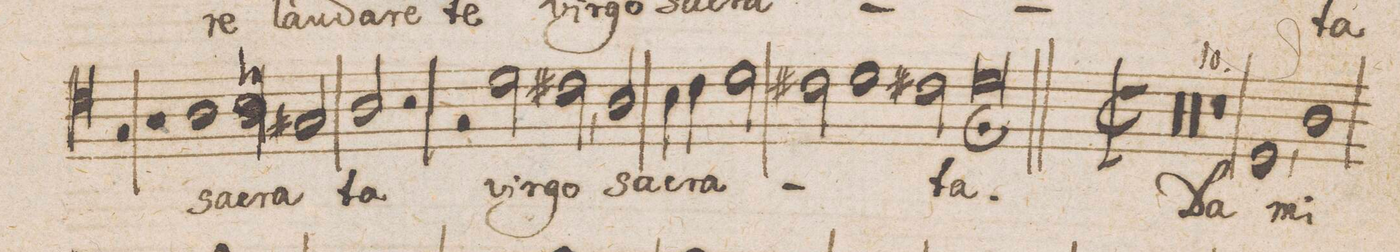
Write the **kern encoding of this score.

**kern	**text	**dynam
*I"Tenore	*	*
*clefC4	*	*
*k[]	*	*
*met(C|)	*	*
*M2/1	*	*
2r	.	.
1r	.	.
=29-	=29-	=29-
1A	sa-	.
2B/	-cra-	.
2G#X/	.	.
=30-	=30-	=30-
2A/	-ta	.
2r	.	.
2rG	.	.
2d\	vir-	.
=31-	=31-	=31-
2c#X,<\	-go	.
2A/	sa-	.
4B\	-cra-	.
4c#\	.	.
2d\	.	.
=32-	=32-	=32-
2c#X\	.	.
1d	.	.
2c#X\	-ta.	.
=33-	=33-	=33-
0d;<	.	.
=34||-	=34||-	=34||-
*M2/1	*	*
*met(C|)	*	*
*mmet(c|)	*	*
00r	.	.
=35-	=35-	=35-
=36-	=36-	=36-
00r	.	.
=37-	=37-	=37-
=38-	=38-	=38-
0r	.	.
=39-	=39-	=39-
1D,<	Da	.
1A	mi-	.
=40-	=40-	=40-
*-	*-	*-
